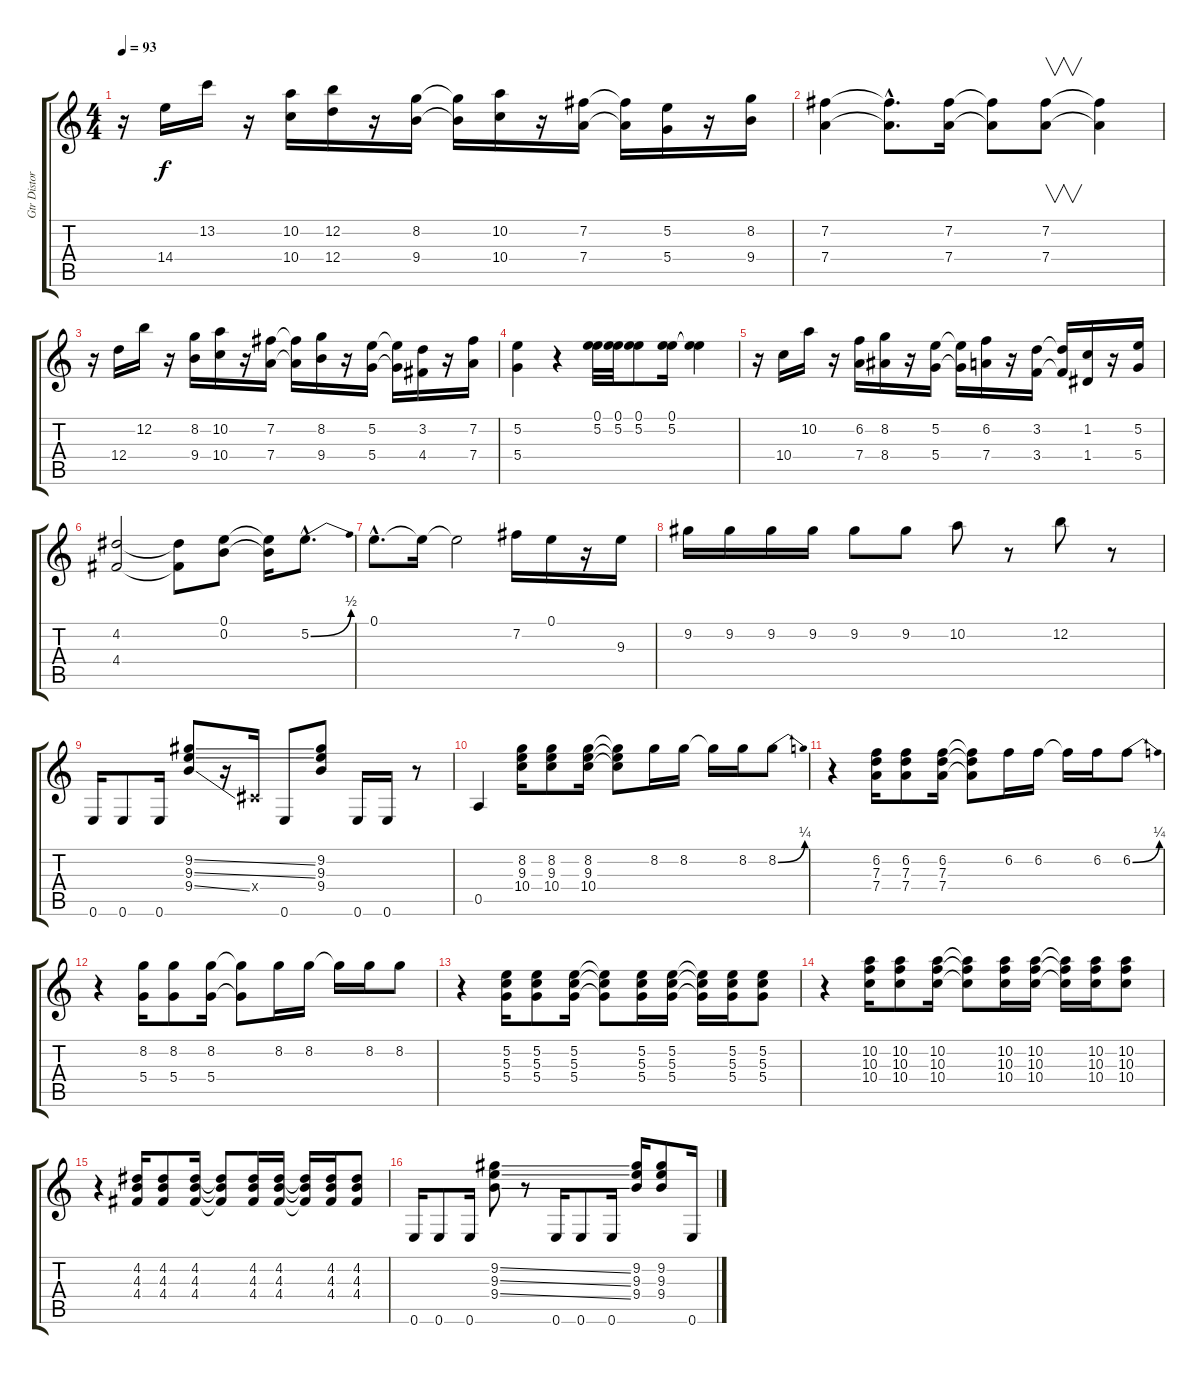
\track ("Gtr Distortion" "Gtr Distor") {instrument electricguitarjazz}
\staff {score tabs}
\tuning (E4 B3 G3 D3 A2 E2) {hide}
\ts (4 4)
\tempo 93
\clef g2
\ks c
r.16{dy f} 14.4.16 13.2.16 r.16 (10.2 10.4).16 (12.2 12.4).16 r.16 (8.2 9.4).16 (8.2{t} 9.4{t}).16 (10.2 10.4).16 r.16 (7.2 7.4).16 (7.2{t} 7.4{t}).16 (5.2 5.4).16 r.16 (8.2 9.4).16 |
(7.2 7.4).4 (7.2{hac t} 7.4{hac t}).8{d} (7.2 7.4).16 (7.2{t} 7.4{t}).8 (7.2 7.4).8{v} (7.2{t} 7.4{t}).4 |
r.16 12.4.16 12.2.16 r.16 (8.2 9.4).16 (10.2 10.4).16 r.16 (7.2 7.4).16 (7.2{t} 7.4{t}).16 (8.2 9.4).16 r.16 (5.2 5.4).16 (5.2{t} 5.4{t}).16 (3.2 4.4).16 r.16 (7.2 7.4).16 |
(5.2 5.4).4 r.4 (0.1 5.2).32 (0.1 5.2).32 (0.1 5.2).8 (0.1 5.2).16 (0.1{t} 5.2{t}).4 |
r.16 10.4.16 10.2.16 r.16 (6.2 7.4).16 (8.2 8.4).16 r.16 (5.2 5.4).16 (5.2{t} 5.4{t}).16 (6.2 7.4).16 r.16 (3.2 3.4).16 (3.2{t} 3.4{t}).16 (1.2 1.4).16 r.16 (5.2 5.4).16 |
(4.2 4.4).2 (4.2{t} 4.4{t}).8 (0.1 0.2).8 (0.1{t} 0.2{t}).16 5.2{be (bend 0 0 60 2) hac}.8{d} |
0.1{hac}.8{d} 0.1{t}.16 0.1{t}.2 7.2.16 0.1.16 r.16 9.3.16 |
9.2.16 9.2.16 9.2.16 9.2.16 9.2.8 9.2.8 10.2.8 r.8 12.2.8 r.8 |
0.6.16 0.6.8 0.6.16 (9.2{ss} 9.3{ss} 9.4{ss}).8 r.16 -1.4{x}.16 0.6.8 (9.2 9.3 9.4).8 0.6.16 0.6.16 r.8 |
0.5.4 (8.2 9.3 10.4).16 (8.2 9.3 10.4).8 (8.2 9.3 10.4).16 (8.2{t} 9.3{t} 10.4{t}).8 8.2.16 8.2.16 8.2{t}.16 8.2.16 8.2{be (bend 0 0 60 1)}.8 |
r.4 (6.2 7.3 7.4).16 (6.2 7.3 7.4).8 (6.2 7.3 7.4).16 (6.2{t} 7.3{t} 7.4{t}).8 6.2.16 6.2.16 6.2{t}.16 6.2.16 6.2{be (bend 0 0 60 1)}.8 |
r.4 (8.2 5.4).16 (8.2 5.4).8 (8.2 5.4).16 (8.2{t} 5.4{t}).8 8.2.16 8.2.16 8.2{t}.16 8.2.16 8.2.8 |
r.4 (5.2 5.3 5.4).16 (5.2 5.3 5.4).8 (5.2 5.3 5.4).16 (5.2{t} 5.3{t} 5.4{t}).8 (5.2 5.3 5.4).16 (5.2 5.3 5.4).16 (5.2{t} 5.3{t} 5.4{t}).16 (5.2 5.3 5.4).16 (5.2 5.3 5.4).8 |
r.4 (10.2 10.3 10.4).16 (10.2 10.3 10.4).8 (10.2 10.3 10.4).16 (10.2{t} 10.3{t} 10.4{t}).8 (10.2 10.3 10.4).16 (10.2 10.3 10.4).16 (10.2{t} 10.3{t} 10.4{t}).16 (10.2 10.3 10.4).16 (10.2 10.3 10.4).8 |
r.4 (4.2 4.3 4.4).16 (4.2 4.3 4.4).8 (4.2 4.3 4.4).16 (4.2{t} 4.3{t} 4.4{t}).8 (4.2 4.3 4.4).16 (4.2 4.3 4.4).16 (4.2{t} 4.3{t} 4.4{t}).16 (4.2 4.3 4.4).16 (4.2 4.3 4.4).8 |
0.6.16 0.6.8 0.6.16 (9.2{ss} 9.3{ss} 9.4{ss}).8 r.8 0.6.16 0.6.8 0.6.16 (9.2 9.3 9.4).16 (9.2 9.3 9.4).8 0.6.16
